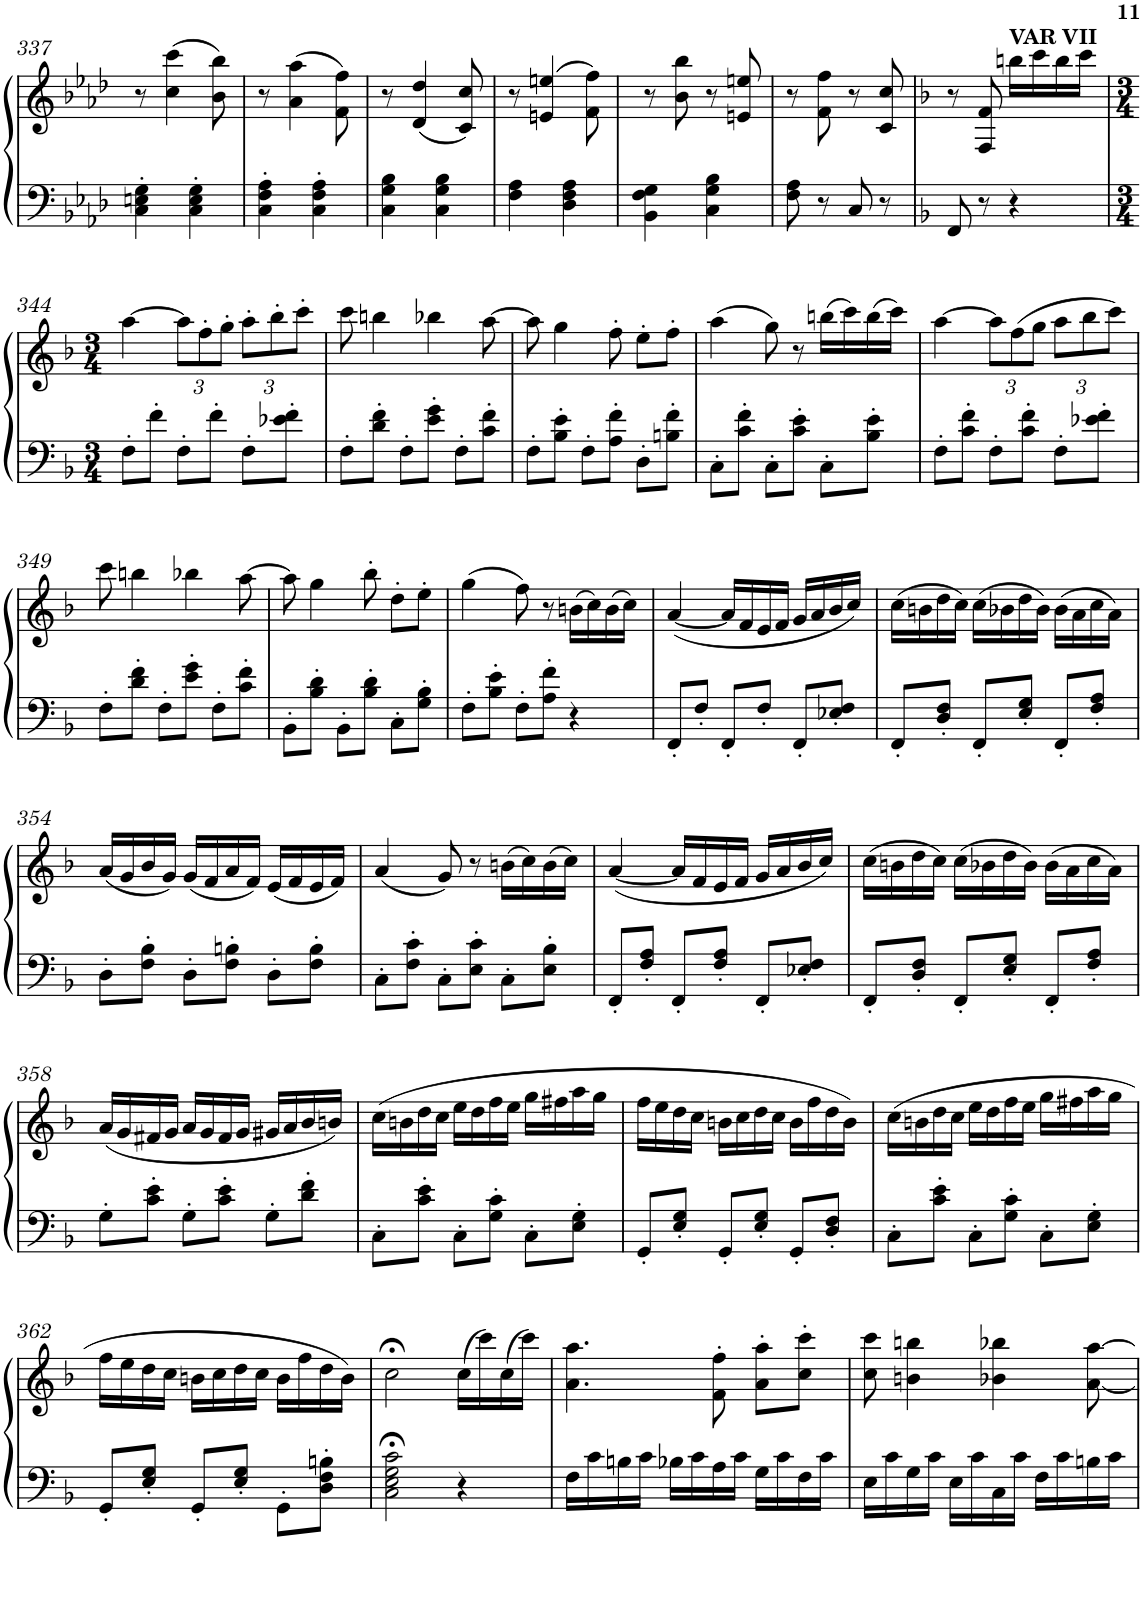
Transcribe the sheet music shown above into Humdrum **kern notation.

**kern	**kern
*part1	*part1
*staff2	*staff1
*I"Piano	*
*I'Pno.	*
!!LO:PB:g=z
*clefF4	*clefG2
*k[b-e-a-d-]	*k[b-e-a-d-]
*f:	*f:
*M2/4	*M2/4
=337	=337
4C\' 4En\' 4G\'	8r
.	(>4cc\ 4ccc\
4C\' 4E\' 4G\'	.
.	8b-\ 8bb-\)
=338	=338
4C\' 4F\' 4A-\'	8r
.	(>4a-\ 4aa-\
4C\' 4F\' 4A-\'	.
.	8f\ 8ff\)
=339	=339
4C\ 4G\ 4B-\	8r
.	(<4d-/ 4dd-/
4C\ 4G\ 4B-\	.
.	8c/ 8cc/)
=340	=340
4F\ 4A-\	8r
.	(>4en/ 4een/
4D-\ 4F\ 4A-\	.
.	8f\ 8ff\)
=341	=341
4BB-\ 4F\ 4G\	8r
.	8b-\ 8bb-\
4C\ 4G\ 4B-\	8r
.	8en/ 8een/
=342	=342
8F\ 8A-\	8r
8r	8f\ 8ff\
8C/	8r
8r	8c/ 8cc/
=343	=343
*k[b-]	*k[b-]
*F:	*F:
8FF/	8r
8r	8F/ 8f/
!	!LO:TX:a:B:t=VAR VII
4r	16bbn\LL
.	16ccc\
.	16bb\
.	16ccc\JJ
!!LO:LB:g=z
=344	=344
*M3/4	*M3/4
8F'\L	[4aa\
8f'\J	.
*	*Xbrackettup
8F'\L	12aa\L]
.	12ff'\
8f'\J	.
.	12gg'\J
8F'\L	12aa'\L
.	12bb-'\
8e-X\' 8f\'J	.
.	12ccc'\J
=345	=345
8F'\L	8ccc\
8d\' 8f\'J	4bbn\
8F'\L	.
8e\' 8g\'J	4bb-X\
8F'\L	.
8c\' 8f\'J	[8aa\
=346	=346
8F'\L	8aa\]
8B-\' 8e\'J	4gg\
8F'\L	.
8A\' 8f\'J	8ff'\
8D'\L	8ee'\L
8Bn\' 8f\'J	8ff'\J
=347	=347
8C'\L	(>4aa\
8c\' 8f\'J	.
8C'\L	8gg\)
8c\' 8e\'J	8r
8C'\L	(>16bbn\LL
.	16ccc\)
8B-\' 8e\'J	(>16bb\
.	16ccc\JJ)
=348	=348
8F'\L	[4aa\
8c\' 8f\'J	.
8F'\L	12aa\L]
.	(>12ff\
8c\' 8f\'J	.
.	12gg\J
8F'\L	12aa\L
.	12bb-\
8e-X\' 8f\'J	.
.	12ccc\J)
!!LO:LB:g=z
=349	=349
8F'\L	8ccc\
8d\' 8f\'J	4bbn\
8F'\L	.
8e\' 8g\'J	4bb-X\
8F'\L	.
8c\' 8f\'J	[8aa\
=350	=350
8BB-'\L	8aa\]
8B-\' 8d\'J	4gg\
8BB-'\L	.
8B-\' 8d\'J	8bb-'\
8C'\L	8dd'\L
8G\' 8B-\'J	8ee'\J
=351	=351
8F'\L	(>4gg\
8B-\' 8e\'J	.
8F'\L	8ff\)
8A\' 8f\'J	8r
4r	(>16bn\LL
.	16cc\)
.	(>16b\
.	16cc\JJ)
=352	=352
8FF'/L	(<[4a/
8F'/J	.
8FF'/L	16a/LL]
.	16f/
8F'/J	16e/
.	16f/JJ
8FF'/L	16g/LL
.	16a/
8E-X/' 8F/'J	16b-/
.	16cc/JJ)
=353	=353
8FF'/L	(>16cc\LL
.	16bn\
8D/' 8F/'J	16dd\
.	16cc\JJ)
8FF'/L	(>16cc\LL
.	16b-X\
8E/' 8G/'J	16dd\
.	16b-\JJ)
8FF'/L	(>16b-\LL
.	16a\
8F/' 8A/'J	16cc\
.	16a\JJ)
!!LO:LB:g=z
=354	=354
8D'\L	(<16a/LL
.	16g/
8F\' 8B-\'J	16b-/
.	16g/JJ)
8D'\L	(<16g/LL
.	16f/
8F\' 8Bn\'J	16a/
.	16f/JJ)
8D'\L	(<16e/LL
.	16f/
8F\' 8B\'J	16e/
.	16f/JJ)
=355	=355
8C'\L	(<4a/
8F\' 8c\'J	.
8C'\L	8g/)
8E\' 8c\'J	8r
8C'\L	(>16bn\LL
.	16cc\)
8E\' 8B-\'J	(>16b\
.	16cc\JJ)
=356	=356
8FF'/L	(<[4a/
8F/' 8A/'J	.
8FF'/L	16a/LL]
.	16f/
8F/' 8A/'J	16e/
.	16f/JJ
8FF'/L	16g/LL
.	16a/
8E-X/' 8F/'J	16b-/
.	16cc/JJ)
=357	=357
8FF'/L	(>16cc\LL
.	16bn\
8D/' 8F/'J	16dd\
.	16cc\JJ)
8FF'/L	(>16cc\LL
.	16b-X\
8E/' 8G/'J	16dd\
.	16b-\JJ)
8FF'/L	(>16b-\LL
.	16a\
8F/' 8A/'J	16cc\
.	16a\JJ)
!!LO:LB:g=z
=358	=358
8G'\L	(<16a/LL
.	16g/
8c\' 8e\'J	16f#X/
.	16g/JJ
8G'\L	16a/LL
.	16g/
8c\' 8e\'J	16f#/
.	16g/JJ
8G'\L	16g#X/LL
.	16a/
8d\' 8f\'J	16b-/
.	16bn/JJ)
=359	=359
8C'\L	(>16cc\LL
.	16bn\
8c\' 8e\'J	16dd\
.	16cc\JJ
8C'\L	16ee\LL
.	16dd\
8G\' 8c\'J	16ff\
.	16ee\JJ
8C'\L	16gg\LL
.	16ff#X\
8E\' 8G\'J	16aa\
.	16gg\JJ
=360	=360
8GG'/L	16ff\LL
.	16ee\
8E/' 8G/'J	16dd\
.	16cc\JJ
8GG'/L	16bn\LL
.	16cc\
8E/' 8G/'J	16dd\
.	16cc\JJ
8GG'/L	16b\LL
.	16ff\
8D/' 8F/'J	16dd\
.	16b\JJ)
=361	=361
8C'\L	(>16cc\LL
.	16bn\
8c\' 8e\'J	16dd\
.	16cc\JJ
8C'\L	16ee\LL
.	16dd\
8G\' 8c\'J	16ff\
.	16ee\JJ
8C'\L	16gg\LL
.	16ff#X\
8E\' 8G\'J	16aa\
.	16gg\JJ
!!LO:LB:g=z
=362	=362
8GG'/L	16ff\LL
.	16ee\
8E/' 8G/'J	16dd\
.	16cc\JJ
8GG'/L	16bn\LL
.	16cc\
8E/' 8G/'J	16dd\
.	16cc\JJ
8GG'\L	16b\LL
.	16ff\
8D\' 8F\' 8Bn\'J	16dd\
.	16b\JJ)
=363	=363
2C\;< 2E\;< 2G\;< 2c\;<	2cc;<\
4r	(>16cc\LL
.	16ccc\)
.	(>16cc\
.	16ccc\JJ)
=364	=364
16F\LL	4.a\ 4.aa\
16c\	.
16Bn\	.
16c\JJ	.
16B-X\LL	.
16c\	.
16A\	8f\' 8ff\'
16c\JJ	.
16G\LL	8a\' 8aa\'L
16c\	.
16F\	8cc\' 8ccc\'J
16c\JJ	.
=365	=365
16E\LL	8cc\ 8ccc\
16c\	.
16G\	4bn\ 4bbn\
16c\JJ	.
16E\LL	.
16c\	.
16C\	4b-X\ 4bb-X\
16c\JJ	.
16F\LL	.
16c\	.
16Bn\	[8a\ [8aa\
16c\JJ	.
=	=
*-	*-
